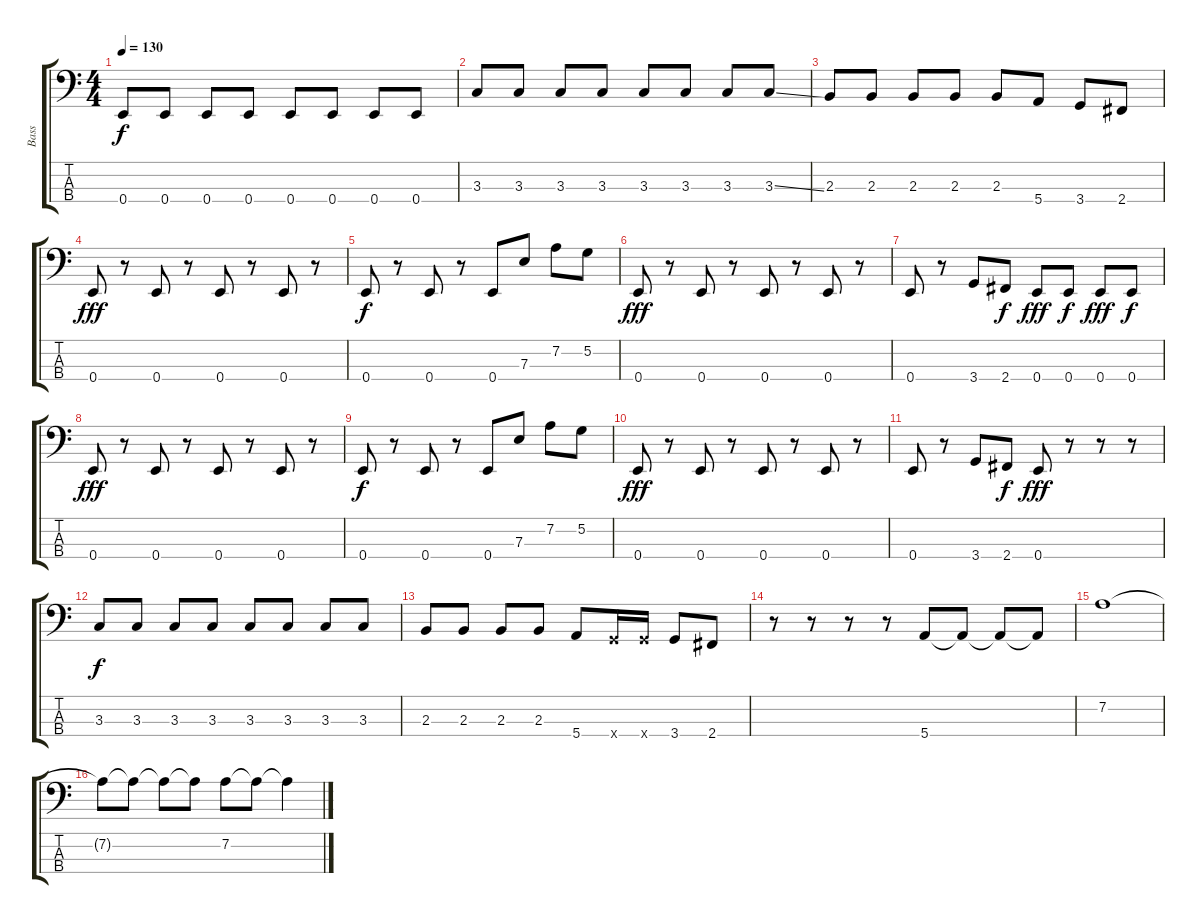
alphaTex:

\track ("Bass" "Bass") {instrument electricbassfinger}
\staff {score tabs}
\tuning (G2 D2 A1 E1) {hide}
\ts (4 4)
\tempo 130
\clef f4
\ks c
0.4.8{dy f} 0.4.8 0.4.8 0.4.8 0.4.8 0.4.8 0.4.8 0.4.8 |
3.3.8 3.3.8 3.3.8 3.3.8 3.3.8 3.3.8 3.3.8 3.3{ss}.8 |
2.3.8 2.3.8 2.3.8 2.3.8 2.3.8 5.4.8 3.4.8 2.4.8 |
0.4.8{dy fff} r.8 0.4.8 r.8 0.4.8 r.8 0.4.8 r.8 |
0.4.8{dy f} r.8 0.4.8 r.8 0.4.8 7.3.8 7.2.8 5.2.8 |
0.4.8{dy fff} r.8 0.4.8 r.8 0.4.8 r.8 0.4.8 r.8 |
0.4.8 r.8 3.4.8 2.4.8{dy f} 0.4.8{dy fff} 0.4.8{dy f} 0.4.8{dy fff} 0.4.8{dy f} |
0.4.8{dy fff} r.8 0.4.8 r.8 0.4.8 r.8 0.4.8 r.8 |
0.4.8{dy f} r.8 0.4.8 r.8 0.4.8 7.3.8 7.2.8 5.2.8 |
0.4.8{dy fff} r.8 0.4.8 r.8 0.4.8 r.8 0.4.8 r.8 |
0.4.8 r.8 3.4.8 2.4.8{dy f} 0.4.8{dy fff} r.8 r.8 r.8 |
3.3.8{dy f} 3.3.8 3.3.8 3.3.8 3.3.8 3.3.8 3.3.8 3.3.8 |
2.3.8 2.3.8 2.3.8 2.3.8 5.4.8 3.4{x}.16 3.4{x}.16 3.4.8 2.4.8 |
r.8 r.8 r.8 r.8 5.4.8 5.4{t}.8 5.4{t}.8 5.4{t}.8 |
7.2.1 |
7.2{t}.8 7.2{t}.8 7.2{t}.8 7.2{t}.8 7.2.8 7.2{t}.8 7.2{t}.4
